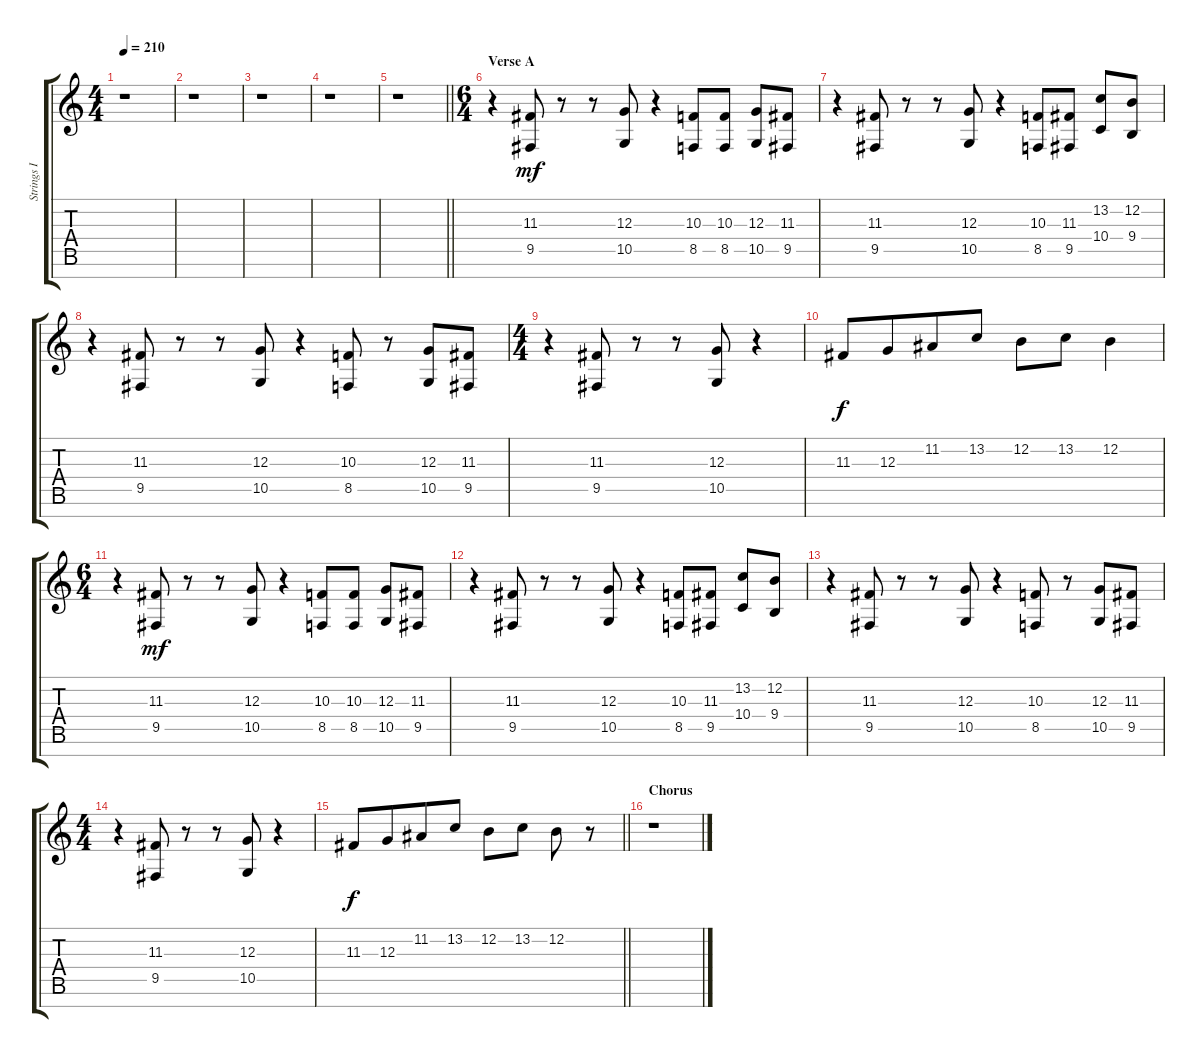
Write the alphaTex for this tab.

\track ("Strings I" "Strings I") {instrument stringensemble1}
\staff {score tabs}
\tuning (E4 B3 G3 D3 A2 E2 B1) {hide}
\ts (4 4)
\tempo 210
\clef g2
\ks c
r.1{dy f} |
r.1 |
r.1 |
r.1 |
\barLineRight lightlight
r.1 |
\ts (6 4)
\section ("" "Verse A")
r.4 (11.3 9.5).8{dy mf} r.8 r.8 (12.3 10.5).8 r.4 (10.3 8.5).8 (10.3 8.5).8 (12.3 10.5).8 (11.3 9.5).8 |
r.4 (11.3 9.5).8 r.8 r.8 (12.3 10.5).8 r.4 (10.3 8.5).8 (11.3 9.5).8 (13.2 10.4).8 (12.2 9.4).8 |
r.4 (11.3 9.5).8 r.8 r.8 (12.3 10.5).8 r.4 (10.3 8.5).8 r.8 (12.3 10.5).8 (11.3 9.5).8 |
\ts (4 4)
r.4 (11.3 9.5).8 r.8 r.8 (12.3 10.5).8 r.4 |
11.3.8{dy f} 12.3.8{beam merge} 11.2.8 13.2.8 12.2.8 13.2.8 12.2.4 |
\ts (6 4)
r.4 (11.3 9.5).8{dy mf} r.8 r.8 (12.3 10.5).8 r.4 (10.3 8.5).8 (10.3 8.5).8 (12.3 10.5).8 (11.3 9.5).8 |
r.4 (11.3 9.5).8 r.8 r.8 (12.3 10.5).8 r.4 (10.3 8.5).8 (11.3 9.5).8 (13.2 10.4).8 (12.2 9.4).8 |
r.4 (11.3 9.5).8 r.8 r.8 (12.3 10.5).8 r.4 (10.3 8.5).8 r.8 (12.3 10.5).8 (11.3 9.5).8 |
\ts (4 4)
r.4 (11.3 9.5).8 r.8 r.8 (12.3 10.5).8 r.4 |
\barLineRight lightlight
11.3.8{dy f} 12.3.8{beam merge} 11.2.8 13.2.8 12.2.8 13.2.8 12.2.8 r.8 |
\section ("" "Chorus")
r.1
